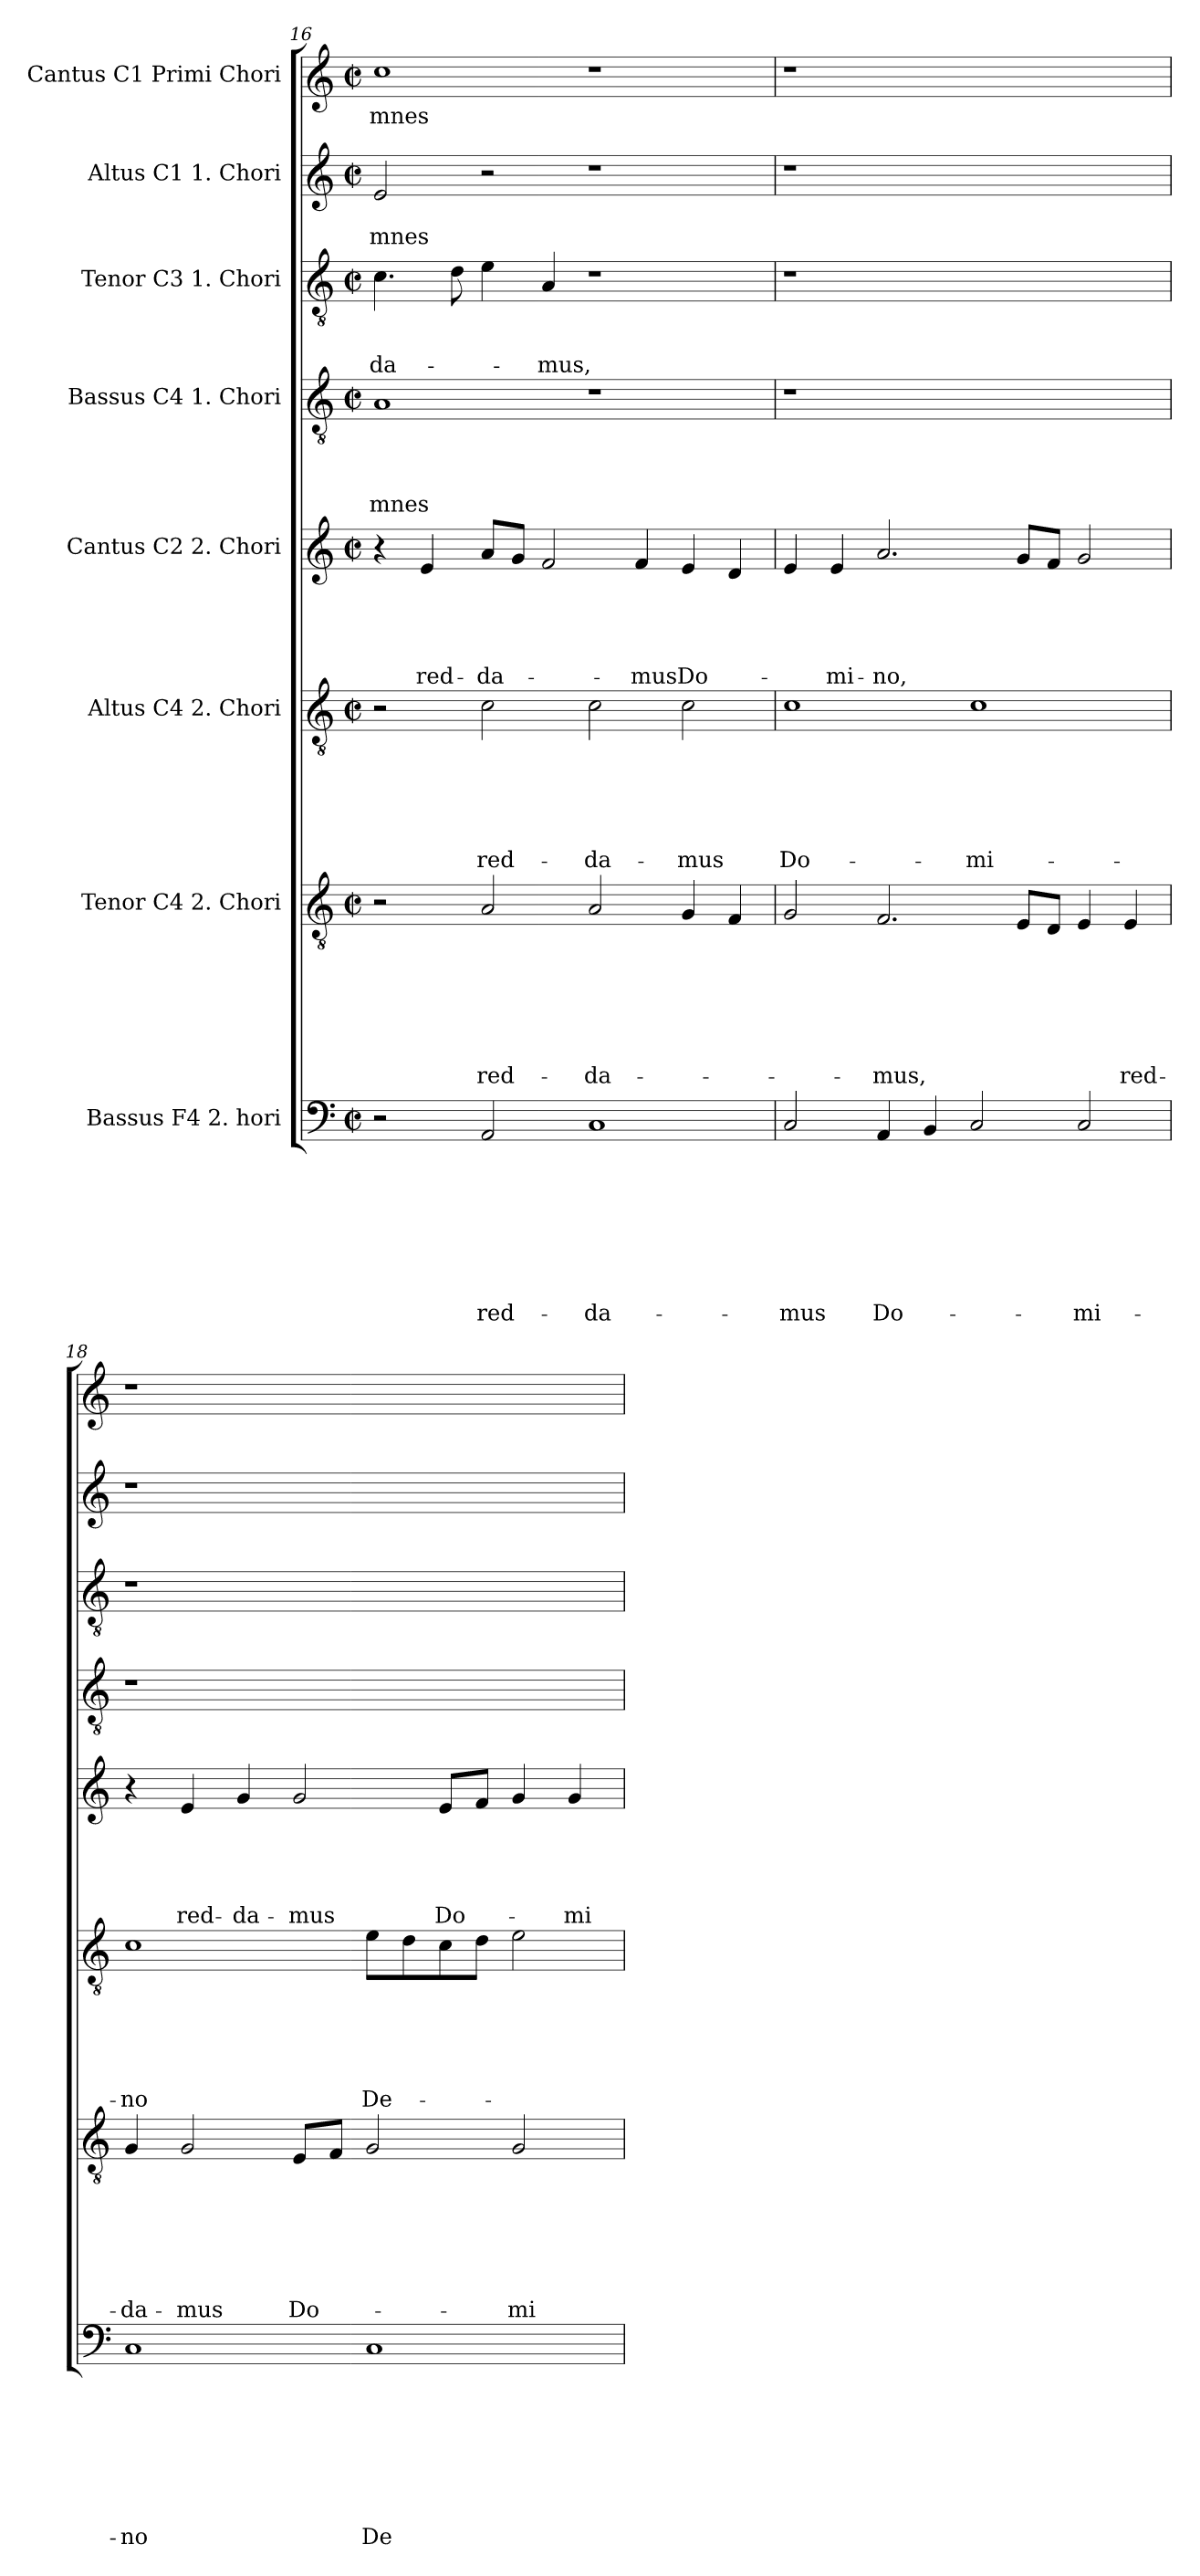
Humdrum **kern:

**kern	**text	**text	**text	**text	**text	**text	**text	**text	**kern	**text	**text	**text	**text	**text	**text	**text	**kern	**text	**text	**text	**text	**text	**text	**kern	**text	**text	**text	**text	**text	**kern	**text	**text	**text	**text	**kern	**text	**text	**text	**kern	**text	**text	**kern	**text
*part8	*part8	*part8	*part8	*part8	*part8	*part8	*part8	*part8	*part7	*part7	*part7	*part7	*part7	*part7	*part7	*part7	*part6	*part6	*part6	*part6	*part6	*part6	*part6	*part5	*part5	*part5	*part5	*part5	*part5	*part4	*part4	*part4	*part4	*part4	*part3	*part3	*part3	*part3	*part2	*part2	*part2	*part1	*part1
*staff8	*staff8	*staff8	*staff8	*staff8	*staff8	*staff8	*staff8	*staff8	*staff7	*staff7	*staff7	*staff7	*staff7	*staff7	*staff7	*staff7	*staff6	*staff6	*staff6	*staff6	*staff6	*staff6	*staff6	*staff5	*staff5	*staff5	*staff5	*staff5	*staff5	*staff4	*staff4	*staff4	*staff4	*staff4	*staff3	*staff3	*staff3	*staff3	*staff2	*staff2	*staff2	*staff1	*staff1
*I"Bassus F4 2. hori	*	*	*	*	*	*	*	*	*I"Tenor C4 2. Chori	*	*	*	*	*	*	*	*I"Altus C4 2. Chori	*	*	*	*	*	*	*I"Cantus C2 2. Chori	*	*	*	*	*	*I"Bassus C4 1. Chori	*	*	*	*	*I"Tenor C3 1. Chori	*	*	*	*I"Altus C1 1. Chori	*	*	*I"Cantus C1 Primi Chori	*
*clefF4	*	*	*	*	*	*	*	*	*clefGv2	*	*	*	*	*	*	*	*clefGv2	*	*	*	*	*	*	*clefG2	*	*	*	*	*	*clefGv2	*	*	*	*	*clefGv2	*	*	*	*clefG2	*	*	*clefG2	*
*k[]	*	*	*	*	*	*	*	*	*k[]	*	*	*	*	*	*	*	*k[]	*	*	*	*	*	*	*k[]	*	*	*	*	*	*k[]	*	*	*	*	*k[]	*	*	*	*k[]	*	*	*k[]	*
*C:	*	*	*	*	*	*	*	*	*C:	*	*	*	*	*	*	*	*C:	*	*	*	*	*	*	*C:	*	*	*	*	*	*C:	*	*	*	*	*C:	*	*	*	*C:	*	*	*C:	*
*M2/2	*	*	*	*	*	*	*	*	*M2/2	*	*	*	*	*	*	*	*M2/2	*	*	*	*	*	*	*M2/2	*	*	*	*	*	*M2/2	*	*	*	*	*M2/2	*	*	*	*M2/2	*	*	*M2/2	*
*met(c|)	*	*	*	*	*	*	*	*	*met(c|)	*	*	*	*	*	*	*	*met(c|)	*	*	*	*	*	*	*met(c|)	*	*	*	*	*	*met(c|)	*	*	*	*	*met(c|)	*	*	*	*met(c|)	*	*	*met(c|)	*
=16	=16	=16	=16	=16	=16	=16	=16	=16	=16	=16	=16	=16	=16	=16	=16	=16	=16	=16	=16	=16	=16	=16	=16	=16	=16	=16	=16	=16	=16	=16	=16	=16	=16	=16	=16	=16	=16	=16	=16	=16	=16	=16	=16
2r	.	.	.	.	.	.	.	.	2r	.	.	.	.	.	.	.	2r	.	.	.	.	.	.	4r	.	.	.	.	.	1A	.	.	.	-mnes	4.c\	.	.	-da-	2e/	.	-mnes	1cc	-mnes
.	.	.	.	.	.	.	.	.	.	.	.	.	.	.	.	.	.	.	.	.	.	.	.	4e/	.	.	.	.	red-	.	.	.	.	.	.	.	.	.	.	.	.	.	.
.	.	.	.	.	.	.	.	.	.	.	.	.	.	.	.	.	.	.	.	.	.	.	.	.	.	.	.	.	.	.	.	.	.	.	8d\	.	.	.	.	.	.	.	.
2AA/	.	.	.	.	.	.	.	red-	2A/	.	.	.	.	.	.	red-	2c\	.	.	.	.	.	red-	8a/L	.	.	.	.	-da-	.	.	.	.	.	4e\	.	.	.	2r	.	.	.	.
.	.	.	.	.	.	.	.	.	.	.	.	.	.	.	.	.	.	.	.	.	.	.	.	8g/J	.	.	.	.	.	.	.	.	.	.	.	.	.	.	.	.	.	.	.
.	.	.	.	.	.	.	.	.	.	.	.	.	.	.	.	.	.	.	.	.	.	.	.	2f/	.	.	.	.	.	.	.	.	.	.	4A/	.	.	-mus,	.	.	.	.	.
1C	.	.	.	.	.	.	.	-da-	2A/	.	.	.	.	.	.	-da-	2c\	.	.	.	.	.	-da-	.	.	.	.	.	.	1r	.	.	.	.	1r	.	.	.	1r	.	.	1r	.
.	.	.	.	.	.	.	.	.	.	.	.	.	.	.	.	.	.	.	.	.	.	.	.	4f/	.	.	.	.	-mus	.	.	.	.	.	.	.	.	.	.	.	.	.	.
.	.	.	.	.	.	.	.	.	4G/	.	.	.	.	.	.	.	2c\	.	.	.	.	.	-mus	4e/	.	.	.	.	Do-	.	.	.	.	.	.	.	.	.	.	.	.	.	.
.	.	.	.	.	.	.	.	.	4F/	.	.	.	.	.	.	.	.	.	.	.	.	.	.	4d/	.	.	.	.	.	.	.	.	.	.	.	.	.	.	.	.	.	.	.
=17	=17	=17	=17	=17	=17	=17	=17	=17	=17	=17	=17	=17	=17	=17	=17	=17	=17	=17	=17	=17	=17	=17	=17	=17	=17	=17	=17	=17	=17	=17	=17	=17	=17	=17	=17	=17	=17	=17	=17	=17	=17	=17	=17
2C/	.	.	.	.	.	.	.	-mus	2G/	.	.	.	.	.	.	.	1c	.	.	.	.	.	Do-	4e/	.	.	.	.	.	1r	.	.	.	.	1r	.	.	.	1r	.	.	1r	.
.	.	.	.	.	.	.	.	.	.	.	.	.	.	.	.	.	.	.	.	.	.	.	.	4e/	.	.	.	.	-mi-	.	.	.	.	.	.	.	.	.	.	.	.	.	.
4AA/	.	.	.	.	.	.	.	Do-	2.F/	.	.	.	.	.	.	-mus,	.	.	.	.	.	.	.	2.a/	.	.	.	.	-no,	.	.	.	.	.	.	.	.	.	.	.	.	.	.
4BB/	.	.	.	.	.	.	.	.	.	.	.	.	.	.	.	.	.	.	.	.	.	.	.	.	.	.	.	.	.	.	.	.	.	.	.	.	.	.	.	.	.	.	.
2C/	.	.	.	.	.	.	.	.	.	.	.	.	.	.	.	.	1c	.	.	.	.	.	-mi-	.	.	.	.	.	.	1ryy	.	.	.	.	1ryy	.	.	.	1ryy	.	.	1ryy	.
.	.	.	.	.	.	.	.	.	8E/L	.	.	.	.	.	.	.	.	.	.	.	.	.	.	8g/L	.	.	.	.	.	.	.	.	.	.	.	.	.	.	.	.	.	.	.
.	.	.	.	.	.	.	.	.	8D/J	.	.	.	.	.	.	.	.	.	.	.	.	.	.	8f/J	.	.	.	.	.	.	.	.	.	.	.	.	.	.	.	.	.	.	.
2C/	.	.	.	.	.	.	.	-mi-	4E/	.	.	.	.	.	.	.	.	.	.	.	.	.	.	2g/	.	.	.	.	.	.	.	.	.	.	.	.	.	.	.	.	.	.	.
.	.	.	.	.	.	.	.	.	4E/	.	.	.	.	.	.	red-	.	.	.	.	.	.	.	.	.	.	.	.	.	.	.	.	.	.	.	.	.	.	.	.	.	.	.
=18	=18	=18	=18	=18	=18	=18	=18	=18	=18	=18	=18	=18	=18	=18	=18	=18	=18	=18	=18	=18	=18	=18	=18	=18	=18	=18	=18	=18	=18	=18	=18	=18	=18	=18	=18	=18	=18	=18	=18	=18	=18	=18	=18
1C	.	.	.	.	.	.	.	-no	4G/	.	.	.	.	.	.	-da-	1c	.	.	.	.	.	-no	4r	.	.	.	.	.	1r	.	.	.	.	1r	.	.	.	1r	.	.	1r	.
.	.	.	.	.	.	.	.	.	2G/	.	.	.	.	.	.	-mus	.	.	.	.	.	.	.	4e/	.	.	.	.	red-	.	.	.	.	.	.	.	.	.	.	.	.	.	.
.	.	.	.	.	.	.	.	.	.	.	.	.	.	.	.	.	.	.	.	.	.	.	.	4g/	.	.	.	.	-da-	.	.	.	.	.	.	.	.	.	.	.	.	.	.
.	.	.	.	.	.	.	.	.	8E/L	.	.	.	.	.	.	Do-	.	.	.	.	.	.	.	2g/	.	.	.	.	-mus	.	.	.	.	.	.	.	.	.	.	.	.	.	.
.	.	.	.	.	.	.	.	.	8F/J	.	.	.	.	.	.	.	.	.	.	.	.	.	.	.	.	.	.	.	.	.	.	.	.	.	.	.	.	.	.	.	.	.	.
1C	.	.	.	.	.	.	.	De-	2G/	.	.	.	.	.	.	.	8e\L	.	.	.	.	.	De-	.	.	.	.	.	.	1ryy	.	.	.	.	1ryy	.	.	.	1ryy	.	.	1ryy	.
.	.	.	.	.	.	.	.	.	.	.	.	.	.	.	.	.	8d\	.	.	.	.	.	.	.	.	.	.	.	.	.	.	.	.	.	.	.	.	.	.	.	.	.	.
.	.	.	.	.	.	.	.	.	.	.	.	.	.	.	.	.	8c\	.	.	.	.	.	.	8e/L	.	.	.	.	Do-	.	.	.	.	.	.	.	.	.	.	.	.	.	.
.	.	.	.	.	.	.	.	.	.	.	.	.	.	.	.	.	8d\J	.	.	.	.	.	.	8f/J	.	.	.	.	.	.	.	.	.	.	.	.	.	.	.	.	.	.	.
.	.	.	.	.	.	.	.	.	2G/	.	.	.	.	.	.	-mi-	2e\	.	.	.	.	.	.	4g/	.	.	.	.	.	.	.	.	.	.	.	.	.	.	.	.	.	.	.
.	.	.	.	.	.	.	.	.	.	.	.	.	.	.	.	.	.	.	.	.	.	.	.	4g/	.	.	.	.	-mi-	.	.	.	.	.	.	.	.	.	.	.	.	.	.
=	=	=	=	=	=	=	=	=	=	=	=	=	=	=	=	=	=	=	=	=	=	=	=	=	=	=	=	=	=	=	=	=	=	=	=	=	=	=	=	=	=	=	=
*-	*-	*-	*-	*-	*-	*-	*-	*-	*-	*-	*-	*-	*-	*-	*-	*-	*-	*-	*-	*-	*-	*-	*-	*-	*-	*-	*-	*-	*-	*-	*-	*-	*-	*-	*-	*-	*-	*-	*-	*-	*-	*-	*-
